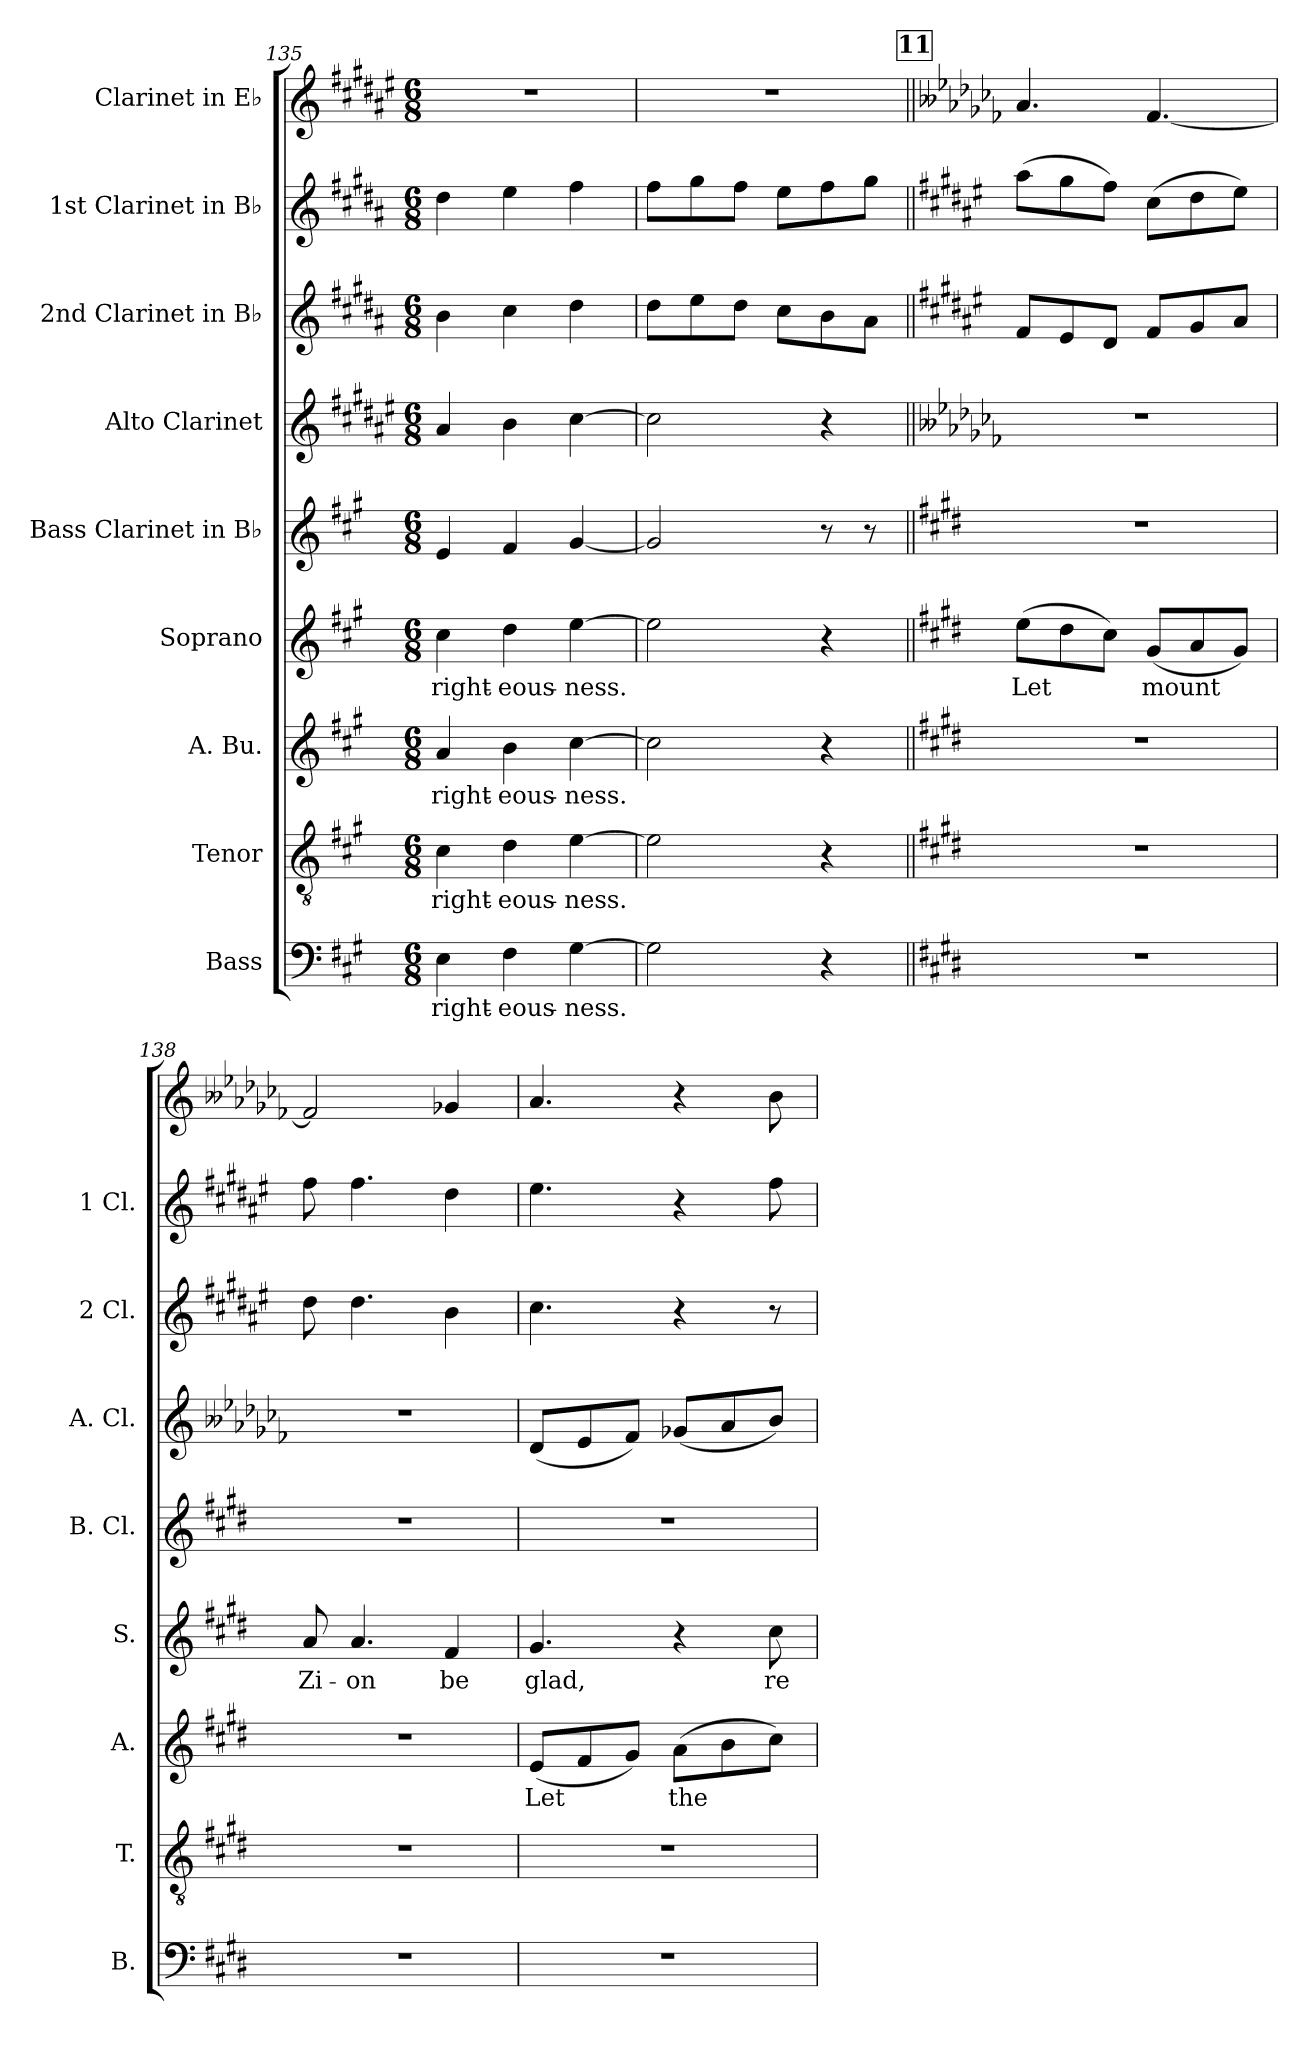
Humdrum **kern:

**kern	**text	**kern	**text	**kern	**text	**kern	**text	**kern	**kern	**kern	**kern	**kern
*part9	*part9	*part8	*part8	*part7	*part7	*part6	*part6	*part5	*part4	*part3	*part2	*part1
*staff9	*staff9	*staff8	*staff8	*staff7	*staff7	*staff6	*staff6	*staff5	*staff4	*staff3	*staff2	*staff1
*I"Bass	*	*I"Tenor	*	*I"A. Bu.	*	*I"Soprano	*	*I"Bass Clarinet in B♭	*I"Alto Clarinet	*I"2nd Clarinet in B♭	*I"1st Clarinet in B♭	*I"Clarinet in E♭
*I'B.	*	*I'T.	*	*I'A.	*	*I'S.	*	*I'B. Cl.	*I'A. Cl.	*I'2 Cl.	*I'1 Cl.	*
*clefF4	*	*clefGv2	*	*clefG2	*	*clefG2	*	*clefG2	*clefG2	*clefG2	*clefG2	*clefG2
*	*	*	*	*	*	*	*	*ITrd8c14	*ITrd5c9	*ITrd1c2	*ITrd1c2	*ITrd-2c-3
*k[f#c#g#]	*	*k[f#c#g#]	*	*k[f#c#g#]	*	*k[f#c#g#]	*	*k[f#c#g#]	*k[f#c#g#]	*k[f#c#g#]	*k[f#c#g#]	*k[f#c#g#]
*M6/8	*	*M6/8	*	*M6/8	*	*M6/8	*	*M6/8	*M6/8	*M6/8	*M6/8	*M6/8
=135	=135	=135	=135	=135	=135	=135	=135	=135	=135	=135	=135	=135
!	!LO:LY:b	!	!LO:LY:b	!	!LO:LY:b	!	!LO:LY:b	!	!	!	!	!
4E\	right-	4c#\	right-	4a/	right-	4cc#\	right-	4E/	4c#/	4a\	4cc#\	2.r
!	!LO:LY:b	!	!LO:LY:b	!	!LO:LY:b	!	!LO:LY:b	!	!	!	!	!
4F#\	-eous-	4d\	-eous-	4b\	-eous-	4dd\	-eous-	4F#/	4d\	4b\	4dd\	.
!	!LO:LY:b	!	!LO:LY:b	!	!LO:LY:b	!	!LO:LY:b	!	!	!	!	!
[4G#\	-ness.	[4e\	-ness.	[4cc#\	-ness.	[4ee\	-ness.	[4G#/	[4e\	4cc#\	4ee\	.
=136	=136	=136	=136	=136	=136	=136	=136	=136	=136	=136	=136	=136
2G#\]	.	2e\]	.	2cc#\]	.	2ee\]	.	2G#/]	2e\]	8cc#\L	8ee\L	2.r
.	.	.	.	.	.	.	.	.	.	8dd\	8ff#\	.
.	.	.	.	.	.	.	.	.	.	8cc#\J	8ee\J	.
.	.	.	.	.	.	.	.	.	.	8b\L	8dd\L	.
4r	.	4r	.	4r	.	4r	.	8r	4r	8a\	8ee\	.
.	.	.	.	.	.	.	.	8r	.	8g#\J	8ff#\J	.
!!LO:REH:place=s1:a:B:fs=14:t=11
=137||	=137||	=137||	=137||	=137||	=137||	=137||	=137||	=137||	=137||	=137||	=137||	=137||
*k[f#c#g#d#]	*	*k[f#c#g#d#]	*	*k[f#c#g#d#]	*	*k[f#c#g#d#]	*	*k[f#c#g#d#]	*k[b--e-a-d-g-c-f-]	*k[f#c#g#d#]	*k[f#c#g#d#]	*k[b--e-a-d-g-c-f-]
!	!	!	!	!	!	!	!LO:LY:b	!	!	!	!	!
2.r	.	2.r	.	2.r	.	(8ee\L	Let	2.r	2.r	8e/L	(8gg#\L	4.cc-/
.	.	.	.	.	.	8dd#\	.	.	.	8d#/	8ff#\	.
.	.	.	.	.	.	8cc#\J)	.	.	.	8c#/J	8ee\J)	.
!	!	!	!	!	!	!	!LO:LY:b	!	!	!	!	!
.	.	.	.	.	.	(8g#/L	mount	.	.	8e/L	(8b\L	[4.a-/
.	.	.	.	.	.	8a/	.	.	.	8f#/	8cc#\	.
.	.	.	.	.	.	8g#/J)	.	.	.	8g#/J	8dd#\J)	.
!!LO:PB:g=z
=138	=138	=138	=138	=138	=138	=138	=138	=138	=138	=138	=138	=138
!	!	!	!	!	!	!	!LO:LY:b	!	!	!	!	!
2.r	.	2.r	.	2.r	.	8a/	Zi-	2.r	2.r	8cc#\	8ee\	2a-/]
!	!	!	!	!	!	!	!LO:LY:b	!	!	!	!	!
.	.	.	.	.	.	4.a/	-on	.	.	4.cc#\	4.ee\	.
!	!	!	!	!	!	!	!LO:LY:b	!	!	!	!	!
.	.	.	.	.	.	4f#/	be	.	.	4a\	4cc#\	4b--/
=139	=139	=139	=139	=139	=139	=139	=139	=139	=139	=139	=139	=139
!	!	!	!	!	!LO:LY:b	!	!LO:LY:b	!	!	!	!	!
2.r	.	2.r	.	(8e/L	Let	4.g#/	glad,	2.r	(8F-/L	4.b\	4.dd#\	4.cc-/
.	.	.	.	8f#/	.	.	.	.	8G-/	.	.	.
.	.	.	.	8g#/J)	.	.	.	.	8A-/J)	.	.	.
!	!	!	!	!	!LO:LY:b	!	!	!	!	!	!	!
.	.	.	.	(8a\L	the	4r	.	.	(8B--/L	4r	4r	4r
.	.	.	.	8b\	.	.	.	.	8c-/	.	.	.
!	!	!	!	!	!	!	!LO:LY:b	!	!	!	!	!
.	.	.	.	8cc#\J)	.	8cc#\	re-	.	8d-/J)	8r	8ee\	8dd-\
=	=	=	=	=	=	=	=	=	=	=	=	=
*-	*-	*-	*-	*-	*-	*-	*-	*-	*-	*-	*-	*-
